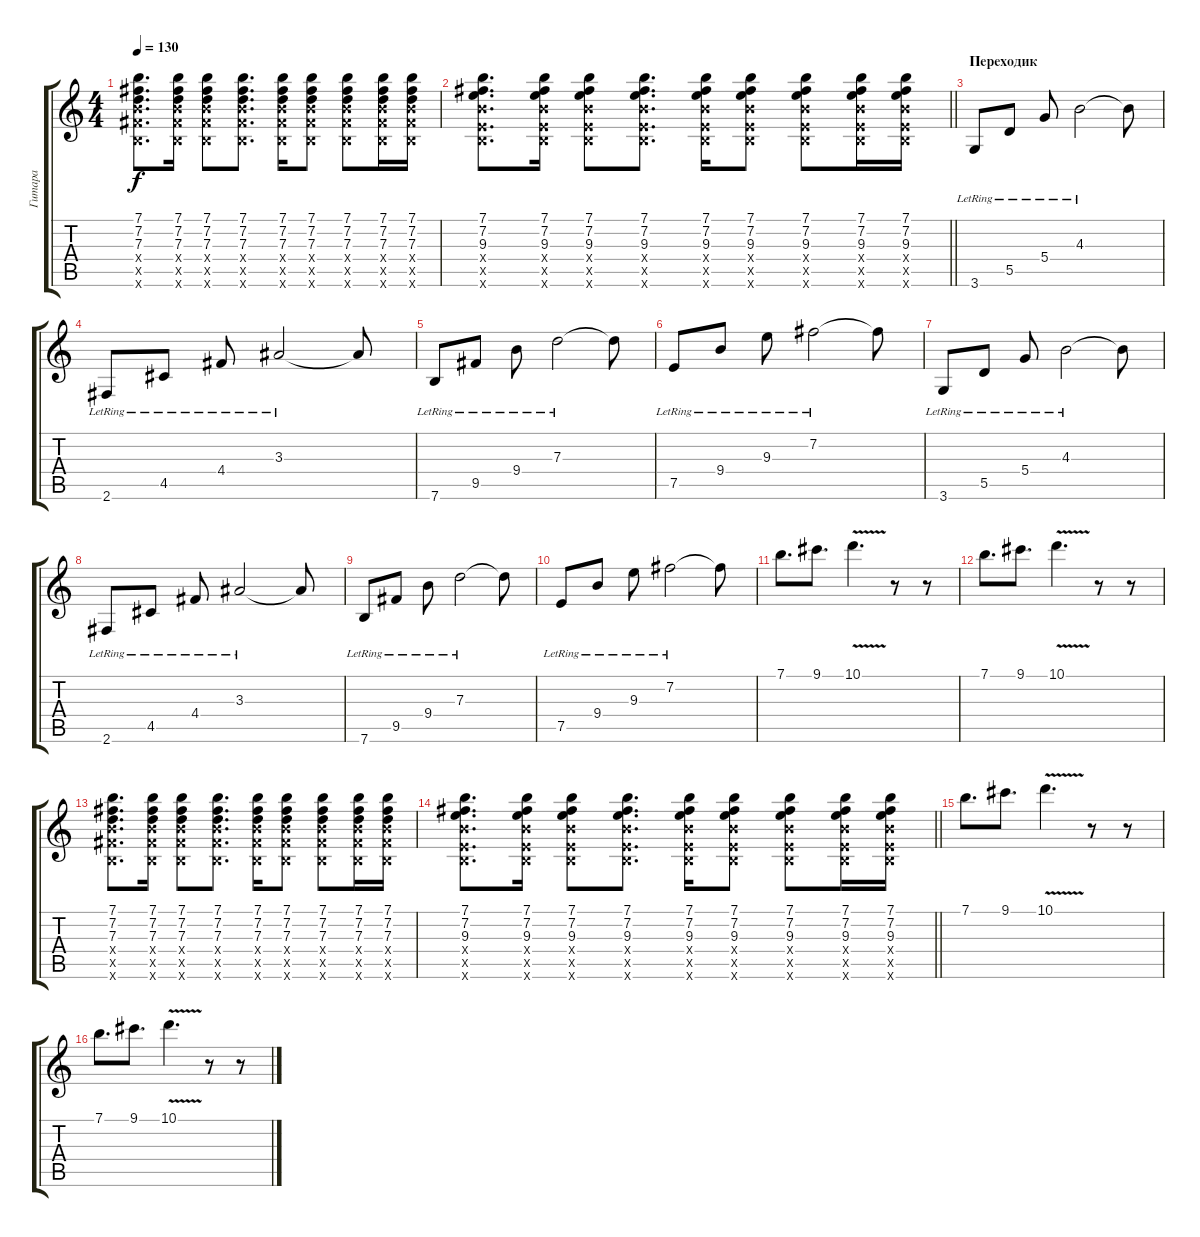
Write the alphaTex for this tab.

\track ("Гитара" "Гитара") {instrument electricguitarclean}
\staff {score tabs}
\tuning (E4 B3 G3 D3 A2 E2) {hide}
\ts (4 4)
\tempo 130
\clef g2
\ks c
(7.1 7.2 7.3 9.4{x} 9.5{x} 7.6{x}).8{d dy f} (7.1 7.2 7.3 9.4{x} 9.5{x} 7.6{x}).16 (7.1 7.2 7.3 9.4{x} 9.5{x} 7.6{x}).8 (7.1 7.2 7.3 9.4{x} 9.5{x} 7.6{x}).8{d} (7.1 7.2 7.3 9.4{x} 9.5{x} 7.6{x}).16 (7.1 7.2 7.3 9.4{x} 9.5{x} 7.6{x}).8 (7.1 7.2 7.3 9.4{x} 9.5{x} 7.6{x}).8 (7.1 7.2 7.3 9.4{x} 9.5{x} 7.6{x}).16 (7.1 7.2 7.3 9.4{x} 9.5{x} 7.6{x}).16 |
\barLineRight lightlight
(7.1 7.2 9.3 9.4{x} 7.5{x} 7.6{x}).8{d} (7.1 7.2 9.3 9.4{x} 7.5{x} 7.6{x}).16 (7.1 7.2 9.3 9.4{x} 7.5{x} 7.6{x}).8 (7.1 7.2 9.3 9.4{x} 7.5{x} 7.6{x}).8{d} (7.1 7.2 9.3 9.4{x} 7.5{x} 7.6{x}).16 (7.1 7.2 9.3 9.4{x} 7.5{x} 7.6{x}).8 (7.1 7.2 9.3 9.4{x} 7.5{x} 7.6{x}).8 (7.1 7.2 9.3 9.4{x} 7.5{x} 7.6{x}).16 (7.1 7.2 9.3 9.4{x} 7.5{x} 7.6{x}).16 |
\section ("" "Переходик")
3.6{lr}.8 5.5{lr}.8 5.4{lr}.8 4.3{lr}.2 4.3{t}.8 |
2.6{lr}.8 4.5{lr}.8 4.4{lr}.8 3.3{lr}.2 3.3{t}.8 |
7.6{lr}.8 9.5{lr}.8 9.4{lr}.8 7.3{lr}.2 7.3{t}.8 |
7.5{lr}.8 9.4{lr}.8 9.3{lr}.8 7.2{lr}.2 7.2{t}.8 |
3.6{lr}.8 5.5{lr}.8 5.4{lr}.8 4.3{lr}.2 4.3{t}.8 |
2.6{lr}.8 4.5{lr}.8 4.4{lr}.8 3.3{lr}.2 3.3{t}.8 |
7.6{lr}.8 9.5{lr}.8 9.4{lr}.8 7.3{lr}.2 7.3{t}.8 |
7.5{lr}.8 9.4{lr}.8 9.3{lr}.8 7.2{lr}.2 7.2{t}.8 |
7.1.8{d} 9.1.8{d} 10.1{v}.4{d} r.8 r.8 |
7.1.8{d} 9.1.8{d} 10.1{v}.4{d} r.8 r.8 |
(7.1 7.2 7.3 9.4{x} 9.5{x} 7.6{x}).8{d} (7.1 7.2 7.3 9.4{x} 9.5{x} 7.6{x}).16 (7.1 7.2 7.3 9.4{x} 9.5{x} 7.6{x}).8 (7.1 7.2 7.3 9.4{x} 9.5{x} 7.6{x}).8{d} (7.1 7.2 7.3 9.4{x} 9.5{x} 7.6{x}).16 (7.1 7.2 7.3 9.4{x} 9.5{x} 7.6{x}).8 (7.1 7.2 7.3 9.4{x} 9.5{x} 7.6{x}).8 (7.1 7.2 7.3 9.4{x} 9.5{x} 7.6{x}).16 (7.1 7.2 7.3 9.4{x} 9.5{x} 7.6{x}).16 |
\barLineRight lightlight
(7.1 7.2 9.3 9.4{x} 7.5{x} 7.6{x}).8{d} (7.1 7.2 9.3 9.4{x} 7.5{x} 7.6{x}).16 (7.1 7.2 9.3 9.4{x} 7.5{x} 7.6{x}).8 (7.1 7.2 9.3 9.4{x} 7.5{x} 7.6{x}).8{d} (7.1 7.2 9.3 9.4{x} 7.5{x} 7.6{x}).16 (7.1 7.2 9.3 9.4{x} 7.5{x} 7.6{x}).8 (7.1 7.2 9.3 9.4{x} 7.5{x} 7.6{x}).8 (7.1 7.2 9.3 9.4{x} 7.5{x} 7.6{x}).16 (7.1 7.2 9.3 9.4{x} 7.5{x} 7.6{x}).16 |
7.1.8{d} 9.1.8{d} 10.1{v}.4{d} r.8 r.8 |
7.1.8{d} 9.1.8{d} 10.1{v}.4{d} r.8 r.8
